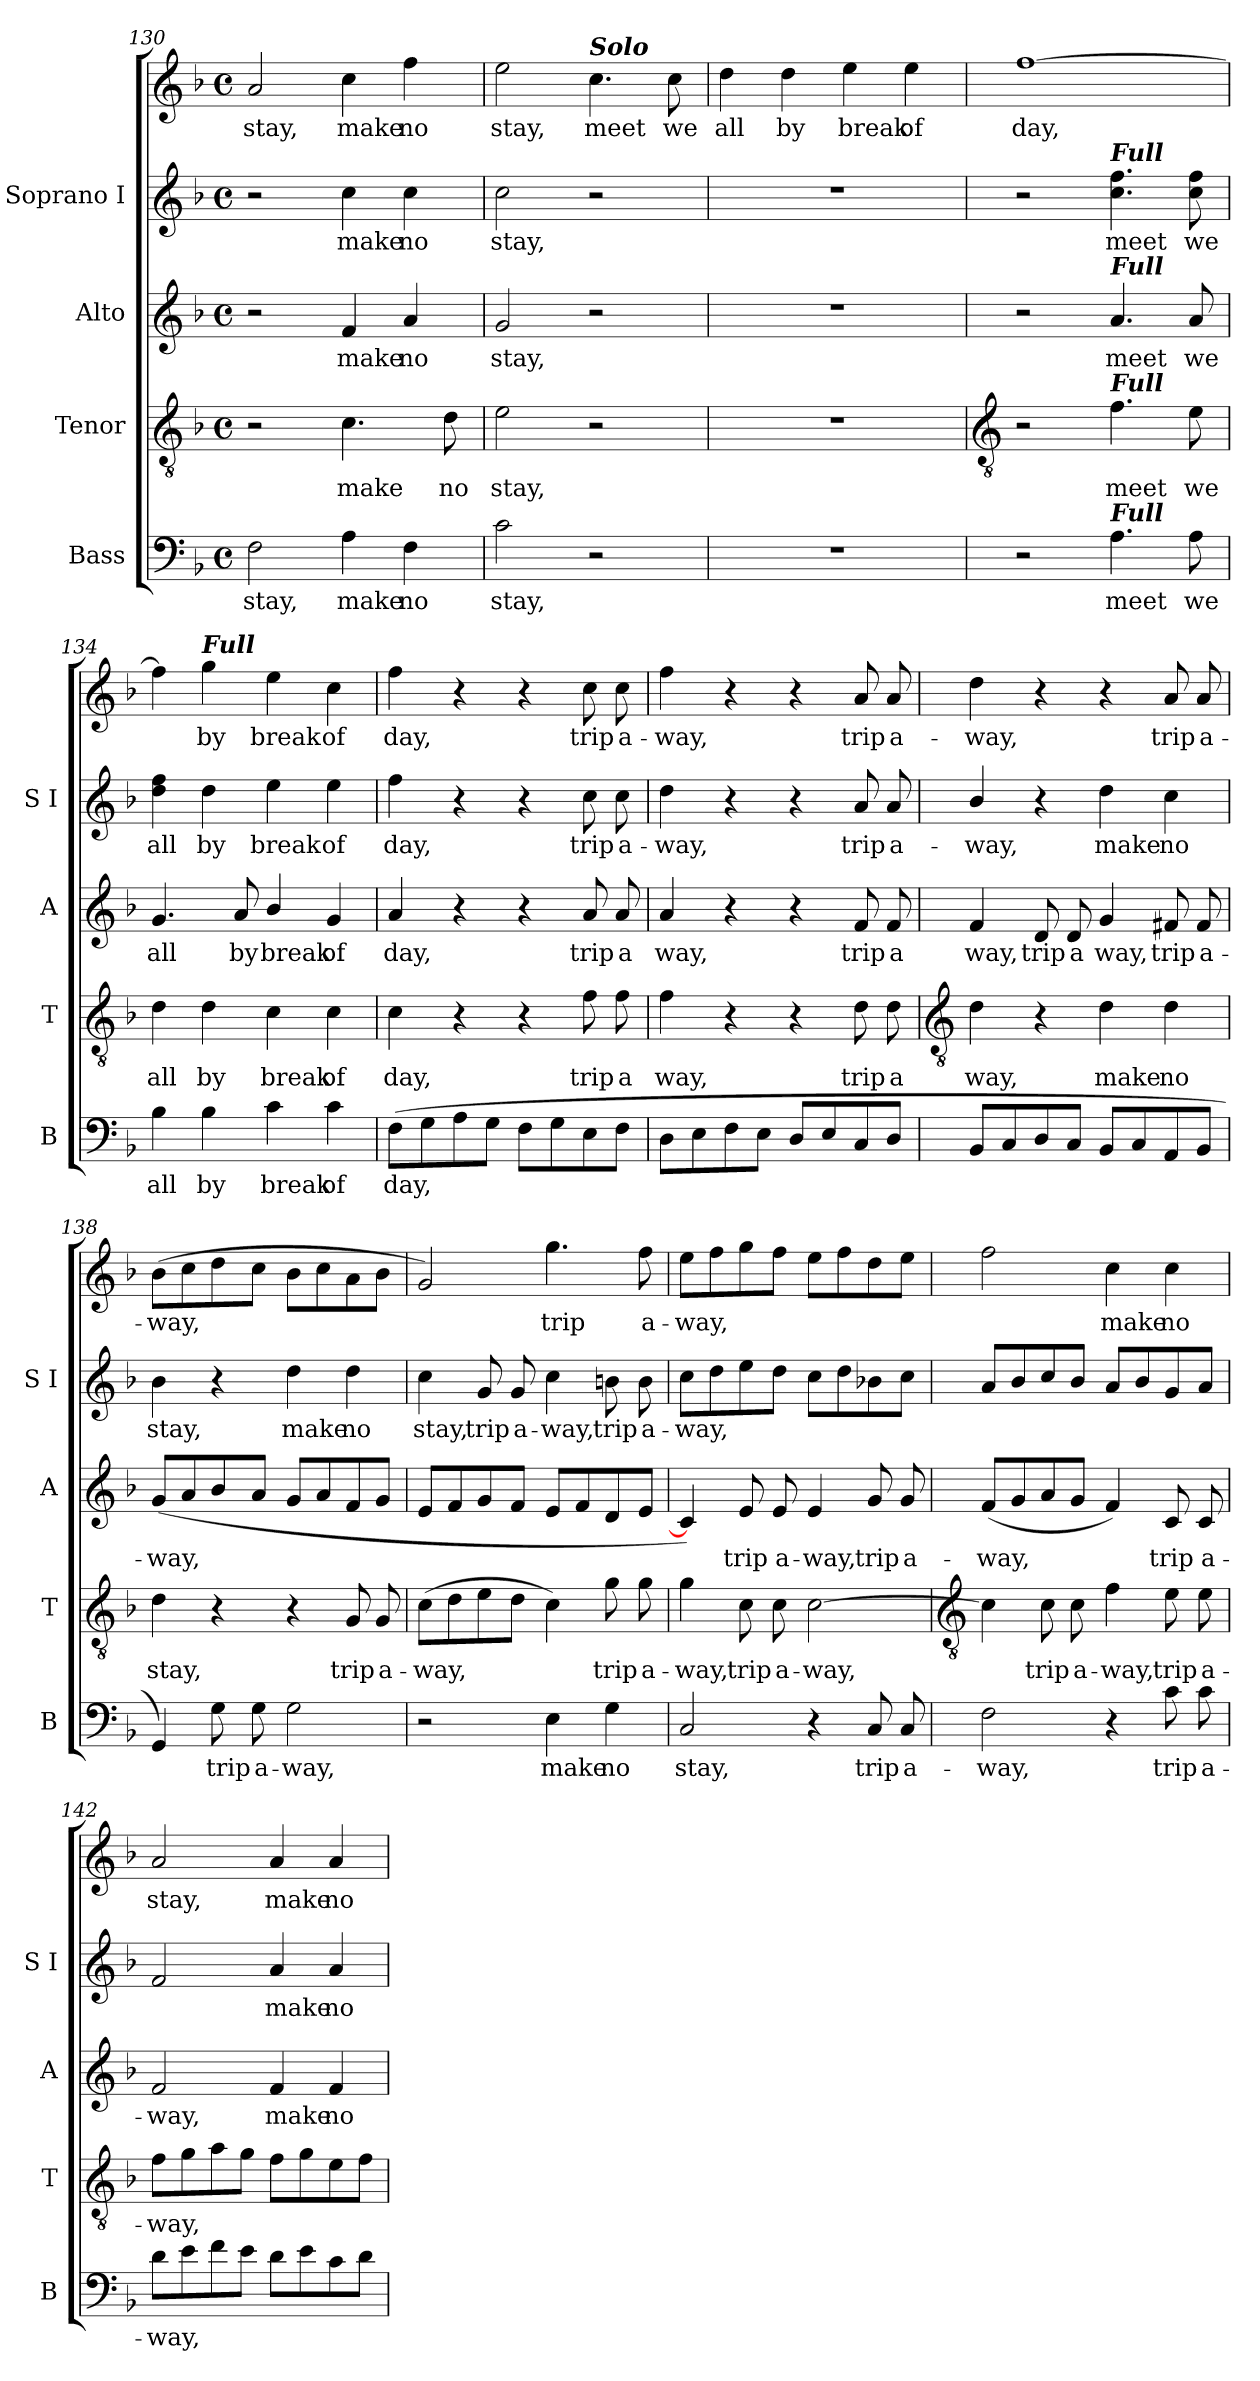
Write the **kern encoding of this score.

**kern	**text	**kern	**text	**kern	**text	**kern	**text	**kern	**text
*part4	*part4	*part3	*part3	*part2	*part2	*part1	*part1	*part1	*part1
*staff5	*staff5	*staff4	*staff4	*staff3	*staff3	*staff2	*staff2	*staff1	*staff1
*I"Bass	*	*I"Tenor	*	*I"Alto	*	*I"Soprano I	*	*	*
*I'B	*	*I'T	*	*I'A	*	*I'S I	*	*	*
*clefF4	*	*clefGv2	*	*clefG2	*	*clefG2	*	*clefG2	*
*k[b-]	*	*k[b-]	*	*k[b-]	*	*k[b-]	*	*k[b-]	*
*F:	*	*F:	*	*F:	*	*F:	*	*F:	*
*M4/4	*	*M4/4	*	*M4/4	*	*M4/4	*	*M4/4	*
*met(c)	*	*met(c)	*	*met(c)	*	*met(c)	*	*met(c)	*
=130	=130	=130	=130	=130	=130	=130	=130	=130	=130
!	!LO:LY:b	!	!	!	!	!	!	!	!LO:LY:b
2F	stay,	2r	.	2r	.	2r	.	2a	stay,
!	!LO:LY:b	!	!LO:LY:b	!	!LO:LY:b	!	!LO:LY:b	!	!LO:LY:b
4A	make	4.c	make	4f	make	4cc	make	4cc	make
!	!LO:LY:b	!	!	!	!LO:LY:b	!	!LO:LY:b	!	!LO:LY:b
4F	no	.	.	4a	no	4cc	no	4ff	no
!	!	!	!LO:LY:b	!	!	!	!	!	!
.	.	8d	no	.	.	.	.	.	.
=131	=131	=131	=131	=131	=131	=131	=131	=131	=131
!	!LO:LY:b	!	!LO:LY:b	!	!LO:LY:b	!	!LO:LY:b	!	!LO:LY:b
2c	stay,	2e	stay,	2g	stay,	2cc	stay,	2ee	stay,
!	!	!	!	!	!	!	!	!LO:TX:a:Bi:t=Solo	!
!	!	!	!	!	!	!	!	!	!LO:LY:b
2r	.	2r	.	2r	.	2r	.	4.cc	meet
!	!	!	!	!	!	!	!	!	!LO:LY:b
.	.	.	.	.	.	.	.	8cc	we
=132	=132	=132	=132	=132	=132	=132	=132	=132	=132
!	!	!	!	!	!	!	!	!	!LO:LY:b
1r	.	1r	.	1r	.	1r	.	4dd	all
!	!	!	!	!	!	!	!	!	!LO:LY:b
.	.	.	.	.	.	.	.	4dd	by
!	!	!	!	!	!	!	!	!	!LO:LY:b
.	.	.	.	.	.	.	.	4ee	break
!	!	!	!	!	!	!	!	!	!LO:LY:b
.	.	.	.	.	.	.	.	4ee	of
!!LO:LB:g=z
=133	=133	=133	=133	=133	=133	=133	=133	=133	=133
*	*	*clefGv2	*	*	*	*	*	*	*
!	!	!	!	!	!	!	!	!	!LO:LY:b
2r	.	2r	.	2r	.	2r	.	[1ff	day,
!	!	!	!	!	!	!LO:TX:a:Bi:t=Full	!	!	!
!	!	!	!	!LO:TX:a:Bi:t=Full	!	!	!	!	!
!	!	!LO:TX:a:Bi:t=Full	!	!	!	!	!	!	!
!LO:TX:a:Bi:t=Full	!	!	!	!	!	!	!	!	!
!	!LO:LY:b	!	!LO:LY:b	!	!LO:LY:b	!	!LO:LY:b	!	!
4.A	meet	4.f	meet	4.a	meet	4.cc 4.ff	meet	.	.
!	!LO:LY:b	!	!LO:LY:b	!	!LO:LY:b	!	!LO:LY:b	!	!
8A	we	8e	we	8a	we	8cc 8ff	we	.	.
=134	=134	=134	=134	=134	=134	=134	=134	=134	=134
!	!LO:LY:b	!	!LO:LY:b	!	!LO:LY:b	!	!LO:LY:b	!	!
4B-	all	4d	all	4.g	all	4dd 4ff	all	4ff]	.
!	!	!	!	!	!	!	!	!LO:TX:a:Bi:t=Full	!
!	!LO:LY:b	!	!LO:LY:b	!	!	!	!LO:LY:b	!	!LO:LY:b
4B-	by	4d	by	.	.	4dd	by	4gg	by
!	!	!	!	!	!LO:LY:b	!	!	!	!
.	.	.	.	8a	by	.	.	.	.
!	!LO:LY:b	!	!LO:LY:b	!	!LO:LY:b	!	!LO:LY:b	!	!LO:LY:b
4c	break	4c	break	4b-/	break	4ee	break	4ee	break
!	!LO:LY:b	!	!LO:LY:b	!	!LO:LY:b	!	!LO:LY:b	!	!LO:LY:b
4c	of	4c	of	4g	of	4ee	of	4cc	of
=135	=135	=135	=135	=135	=135	=135	=135	=135	=135
!	!LO:LY:b	!	!LO:LY:b	!	!LO:LY:b	!	!LO:LY:b	!	!LO:LY:b
(<8FL	day,	4c	day,	4a	day,	4ff	-day,	4ff	day,
8G	.	.	.	.	.	.	.	.	.
8A	.	4r	.	4r	.	4r	.	4r	.
8GJ	.	.	.	.	.	.	.	.	.
8FL	.	4r	.	4r	.	4r	.	4r	.
8G	.	.	.	.	.	.	.	.	.
!	!	!	!LO:LY:b	!	!LO:LY:b	!	!LO:LY:b	!	!LO:LY:b
8E	.	8f	trip	8a	trip	8cc	trip	8cc	trip
!	!	!	!LO:LY:b	!	!LO:LY:b	!	!LO:LY:b	!	!LO:LY:b
8FJ	.	8f	a	8a	a	8cc	a-	8cc	a-
=136	=136	=136	=136	=136	=136	=136	=136	=136	=136
!	!	!	!LO:LY:b	!	!LO:LY:b	!	!LO:LY:b	!	!LO:LY:b
8DL	.	4f	way,	4a	way,	4dd	-way,	4ff	-way,
8E	.	.	.	.	.	.	.	.	.
8F	.	4r	.	4r	.	4r	.	4r	.
8EJ	.	.	.	.	.	.	.	.	.
8D/L	.	4r	.	4r	.	4r	.	4r	.
8E/	.	.	.	.	.	.	.	.	.
!	!	!	!LO:LY:b	!	!LO:LY:b	!	!LO:LY:b	!	!LO:LY:b
8C/	.	8d	trip	8f	trip	8a	trip	8a	trip
!	!	!	!LO:LY:b	!	!LO:LY:b	!	!LO:LY:b	!	!LO:LY:b
8D/J	.	8d	a	8f	a	8a	a-	8a	a-
!!LO:LB:g=z
=137	=137	=137	=137	=137	=137	=137	=137	=137	=137
*	*	*clefGv2	*	*	*	*	*	*	*
!	!	!	!LO:LY:b	!	!LO:LY:b	!	!LO:LY:b	!	!LO:LY:b
8BB-L	.	4d	way,	4f	way,	4b-/	-way,	4dd	-way,
8C	.	.	.	.	.	.	.	.	.
!	!	!	!	!	!LO:LY:b	!	!	!	!
8D	.	4r	.	8d	trip	4r	.	4r	.
!	!	!	!	!	!LO:LY:b	!	!	!	!
8CJ	.	.	.	8d	a	.	.	.	.
!	!	!	!LO:LY:b	!	!LO:LY:b	!	!LO:LY:b	!	!
8BB-L	.	4d	make	4g	way,	4dd	make	4r	.
8C	.	.	.	.	.	.	.	.	.
!	!	!	!LO:LY:b	!	!LO:LY:b	!	!LO:LY:b	!	!LO:LY:b
8AA	.	4d	no	8f#X	trip	4cc	no	8a	trip
!	!	!	!	!	!LO:LY:b	!	!	!	!LO:LY:b
8BB-J	.	.	.	8f#	a-	.	.	8a	a-
=138	=138	=138	=138	=138	=138	=138	=138	=138	=138
!	!	!	!LO:LY:b	!	!LO:LY:b	!	!LO:LY:b	!	!LO:LY:b
4GG)	.	4d	stay,	(<8gL	-way,	4b-	stay,	(>8b-L	way,
.	.	.	.	8a	.	.	.	8cc	.
!	!LO:LY:b	!	!	!	!	!	!	!	!
8G	trip	4r	.	8b-	.	4r	.	8dd	.
!	!LO:LY:b	!	!	!	!	!	!	!	!
8G	a-	.	.	8aJ	.	.	.	8ccJ	.
!	!LO:LY:b	!	!	!	!	!	!LO:LY:b	!	!
2G	-way,	4r	.	8gL	.	4dd	make	8b-L	.
.	.	.	.	8a	.	.	.	8cc	.
!	!	!	!LO:LY:b	!	!	!	!LO:LY:b	!	!
.	.	8G	trip	8f	.	4dd	no	8a	.
!	!	!	!LO:LY:b	!	!	!	!	!	!
.	.	8G	a-	8gJ	.	.	.	8b-J	.
=139	=139	=139	=139	=139	=139	=139	=139	=139	=139
!	!	!	!LO:LY:b	!	!	!	!LO:LY:b	!	!
2r	.	(>8cL	-way,	8eL	.	4cc	-stay,	2g)	.
.	.	8d	.	8f	.	.	.	.	.
!	!	!	!	!	!	!	!LO:LY:b	!	!
.	.	8e	.	8g	.	8g	trip	.	.
!	!	!	!	!	!	!	!LO:LY:b	!	!
.	.	8dJ	.	8fJ	.	8g	a-	.	.
!	!LO:LY:b	!	!	!	!	!	!LO:LY:b	!	!LO:LY:b
4E	make	4c)	.	8eL	.	4cc	-way,	4.gg	trip
.	.	.	.	8f	.	.	.	.	.
!	!LO:LY:b	!	!LO:LY:b	!	!	!	!LO:LY:b	!	!
4G	no	8g	trip	8d	.	8bn	trip	.	.
!	!	!	!LO:LY:b	!	!	!	!LO:LY:b	!	!LO:LY:b
.	.	8g	a-	8eJ	.	8b	a-	8ff	a-
=140	=140	=140	=140	=140	=140	=140	=140	=140	=140
!	!LO:LY:b	!	!LO:LY:b	!	!	!	!LO:LY:b	!	!LO:LY:b
2C	stay,	4g	-way,	4c])	.	8ccL	way,	8eeL	-way,
.	.	.	.	.	.	8dd	.	8ff	.
!	!	!	!LO:LY:b	!	!LO:LY:b	!	!	!	!
.	.	8c	trip	8e	trip	8ee	.	8gg	.
!	!	!	!LO:LY:b	!	!LO:LY:b	!	!	!	!
.	.	8c	a-	8e	a-	8ddJ	.	8ffJ	.
!	!	!	!LO:LY:b	!	!LO:LY:b	!	!	!	!
4r	.	[2c	-way,	4e	-way,	8ccL	.	8eeL	.
.	.	.	.	.	.	8dd	.	8ff	.
!	!LO:LY:b	!	!	!	!LO:LY:b	!	!	!	!
8C	trip	.	.	8g	trip	8b-X	.	8dd	.
!	!LO:LY:b	!	!	!	!LO:LY:b	!	!	!	!
8C	a-	.	.	8g	a-	8ccJ	.	8eeJ	.
!!LO:LB:g=z
=141	=141	=141	=141	=141	=141	=141	=141	=141	=141
*	*	*clefGv2	*	*	*	*	*	*	*
!	!LO:LY:b	!	!	!	!LO:LY:b	!	!	!	!
2F	-way,	4c]	.	(<8fL	-way,	8a/L	.	2ff	.
.	.	.	.	8g	.	8b-/	.	.	.
!	!	!	!LO:LY:b	!	!	!	!	!	!
.	.	8c	trip	8a	.	8cc/	.	.	.
!	!	!	!LO:LY:b	!	!	!	!	!	!
.	.	8c	a-	8gJ	.	8b-/J	.	.	.
!	!	!	!LO:LY:b	!	!	!	!	!	!LO:LY:b
4r	.	4f	-way,	4f)	.	8aL	.	4cc	make
.	.	.	.	.	.	8b-	.	.	.
!	!LO:LY:b	!	!LO:LY:b	!	!LO:LY:b	!	!	!	!LO:LY:b
8c	trip	8e	trip	8c	trip	8g	.	4cc	no
!	!LO:LY:b	!	!LO:LY:b	!	!LO:LY:b	!	!	!	!
8c	a-	8e	a-	8c	a-	8aJ	.	.	.
=142	=142	=142	=142	=142	=142	=142	=142	=142	=142
!	!LO:LY:b	!	!LO:LY:b	!	!LO:LY:b	!	!	!	!LO:LY:b
8dL	-way,	8fL	-way,	2f	-way,	2f	.	2a	stay,
8e	.	8g	.	.	.	.	.	.	.
8f	.	8a	.	.	.	.	.	.	.
8eJ	.	8gJ	.	.	.	.	.	.	.
!	!	!	!	!	!LO:LY:b	!	!LO:LY:b	!	!LO:LY:b
8dL	.	8fL	.	4f	make	4a	make	4a	make
8e	.	8g	.	.	.	.	.	.	.
!	!	!	!	!	!LO:LY:b	!	!LO:LY:b	!	!LO:LY:b
8c	.	8e	.	4f	no	4a	no	4a	no
8dJ	.	8fJ	.	.	.	.	.	.	.
=	=	=	=	=	=	=	=	=	=
*-	*-	*-	*-	*-	*-	*-	*-	*-	*-
